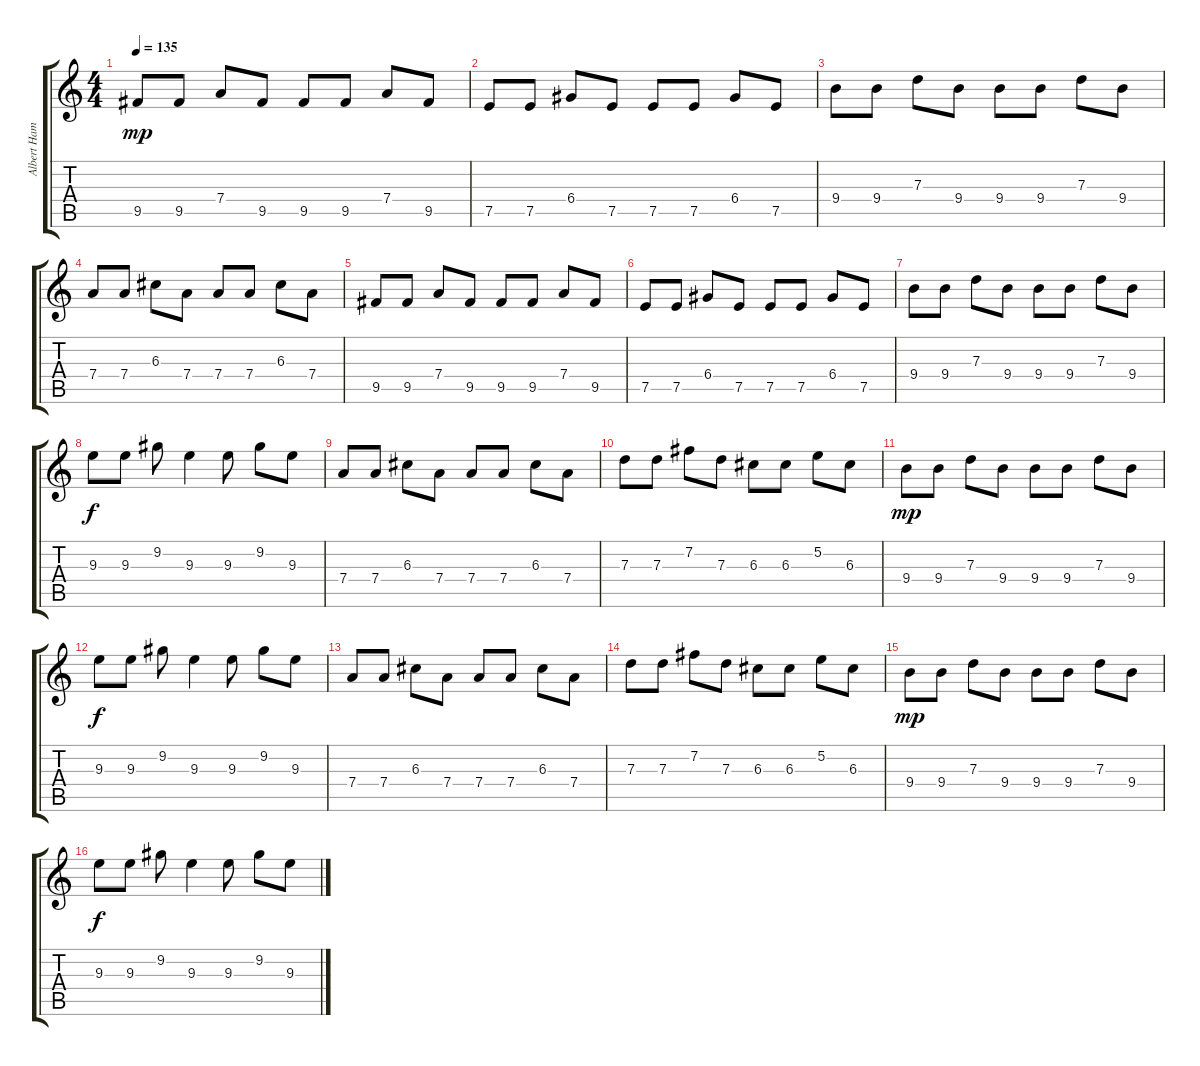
\track ("Albert Hammond Jr. " "Albert Ham") {instrument overdrivenguitar}
\staff {score tabs}
\tuning (E4 B3 G3 D3 A2 E2) {hide}
\ts (4 4)
\tempo 135
\clef g2
\ks c
9.5.8{dy mp} 9.5.8 7.4.8 9.5.8 9.5.8 9.5.8 7.4.8 9.5.8 |
7.5.8 7.5.8 6.4.8 7.5.8 7.5.8 7.5.8 6.4.8 7.5.8 |
9.4.8 9.4.8 7.3.8 9.4.8 9.4.8 9.4.8 7.3.8 9.4.8 |
7.4.8 7.4.8 6.3.8 7.4.8 7.4.8 7.4.8 6.3.8 7.4.8 |
9.5.8 9.5.8 7.4.8 9.5.8 9.5.8 9.5.8 7.4.8 9.5.8 |
7.5.8 7.5.8 6.4.8 7.5.8 7.5.8 7.5.8 6.4.8 7.5.8 |
9.4.8 9.4.8 7.3.8 9.4.8 9.4.8 9.4.8 7.3.8 9.4.8 |
9.3.8{dy f} 9.3.8 9.2.8 9.3.4 9.3.8 9.2.8 9.3.8 |
7.4.8 7.4.8 6.3.8 7.4.8 7.4.8 7.4.8 6.3.8 7.4.8 |
7.3.8 7.3.8 7.2.8 7.3.8 6.3.8 6.3.8 5.2.8 6.3.8 |
9.4.8{dy mp} 9.4.8 7.3.8 9.4.8 9.4.8 9.4.8 7.3.8 9.4.8 |
9.3.8{dy f} 9.3.8 9.2.8 9.3.4 9.3.8 9.2.8 9.3.8 |
7.4.8 7.4.8 6.3.8 7.4.8 7.4.8 7.4.8 6.3.8 7.4.8 |
7.3.8 7.3.8 7.2.8 7.3.8 6.3.8 6.3.8 5.2.8 6.3.8 |
9.4.8{dy mp} 9.4.8 7.3.8 9.4.8 9.4.8 9.4.8 7.3.8 9.4.8 |
9.3.8{dy f} 9.3.8 9.2.8 9.3.4 9.3.8 9.2.8 9.3.8
